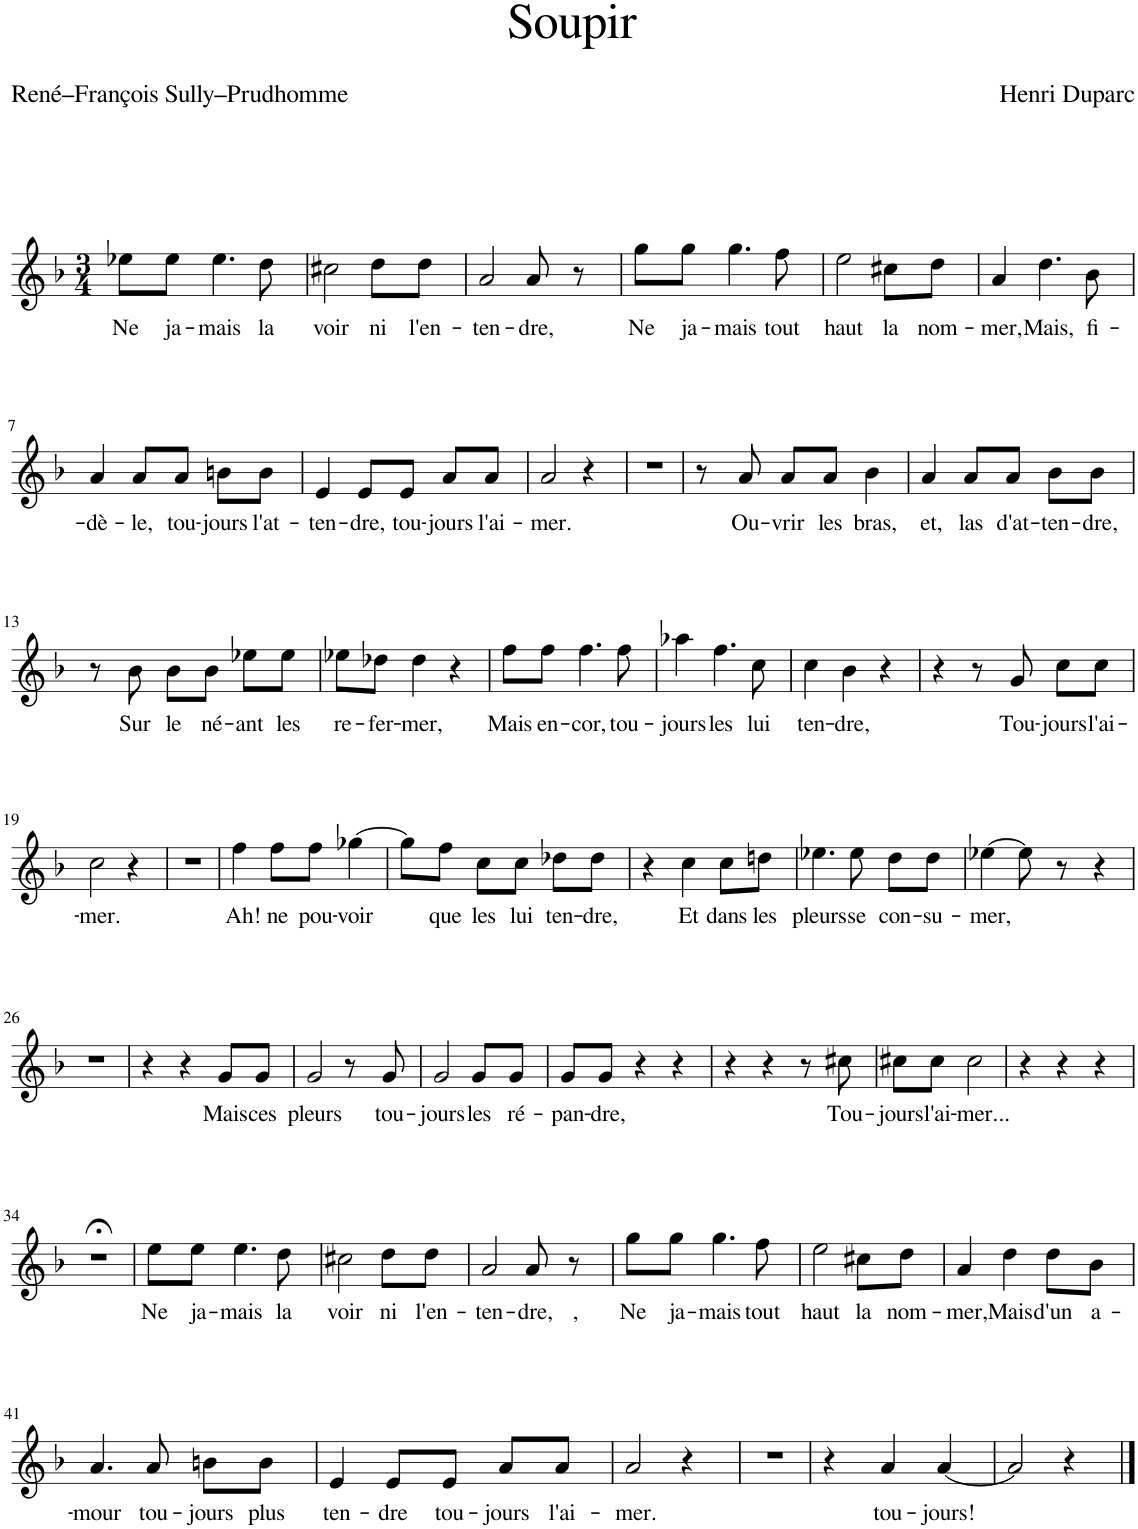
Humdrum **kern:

**kern	**text
*part1	*part1
*staff1	*staff1
*I"Piano	*
*I'Pno	*
*clefG2	*
*k[b-]	*
*M3/4	*
=1	=1
!	!LO:LY:b
8ee-X\L	Ne
!	!LO:LY:b
8ee-\J	ja-
!	!LO:LY:b
4.ee-\	-mais
!	!LO:LY:b
8dd\	la
=2	=2
!	!LO:LY:b
2cc#X\	voir
!	!LO:LY:b
8dd\L	ni
!	!LO:LY:b
8dd\J	l'en-
=3	=3
!	!LO:LY:b
2a/	-ten-
!	!LO:LY:b
8a/	-dre,
8r	.
=4	=4
!	!LO:LY:b
8gg\L	Ne
!	!LO:LY:b
8gg\J	ja-
!	!LO:LY:b
4.gg\	-mais
!	!LO:LY:b
8ff\	tout
=5	=5
!	!LO:LY:b
2ee\	haut
!	!LO:LY:b
8cc#X\L	la
!	!LO:LY:b
8dd\J	nom-
=6	=6
!	!LO:LY:b
4a/	-mer,
!	!LO:LY:b
4.dd\	Mais,
!	!LO:LY:b
8b-\	fi-
!!LO:LB:g=z
=7	=7
!	!LO:LY:b
4a/	-dè-
!	!LO:LY:b
8a/L	-le,
!	!LO:LY:b
8a/J	tou-
!	!LO:LY:b
8bn\L	-jours
!	!LO:LY:b
8b\J	l'at-
=8	=8
!	!LO:LY:b
4e/	-ten-
!	!LO:LY:b
8e/L	-dre,
!	!LO:LY:b
8e/J	tou-
!	!LO:LY:b
8a/L	-jours
!	!LO:LY:b
8a/J	l'ai-
=9	=9
!	!LO:LY:b
2a/	-mer.
4r	.
=10	=10
2.r	.
=11	=11
8r	.
!	!LO:LY:b
8a/	Ou-
!	!LO:LY:b
8a/L	-vrir
!	!LO:LY:b
8a/J	les
!	!LO:LY:b
4b-\	bras,
=12	=12
!	!LO:LY:b
4a/	et,
!	!LO:LY:b
8a/L	las
!	!LO:LY:b
8a/J	d'at-
!	!LO:LY:b
8b-\L	-ten-
!	!LO:LY:b
8b-\J	-dre,
!!LO:LB:g=z
=13	=13
8r	.
!	!LO:LY:b
8b-\	Sur
!	!LO:LY:b
8b-\L	le
!	!LO:LY:b
8b-\J	né-
!	!LO:LY:b
8ee-X\L	-ant
!	!LO:LY:b
8ee-\J	les
=14	=14
!	!LO:LY:b
8ee-X\L	re-
!	!LO:LY:b
8dd-X\J	-fer-
!	!LO:LY:b
4dd-\	-mer,
4r	.
=15	=15
!	!LO:LY:b
8ff\L	Mais
!	!LO:LY:b
8ff\J	en-
!	!LO:LY:b
4.ff\	-cor,
!	!LO:LY:b
8ff\	tou-
=16	=16
!	!LO:LY:b
4aa-X\	-jours
!	!LO:LY:b
4.ff\	les
!	!LO:LY:b
8cc\	lui
=17	=17
!	!LO:LY:b
4cc\	ten-
!	!LO:LY:b
4b-\	-dre,
4r	.
=18	=18
4r	.
8r	.
!	!LO:LY:b
8g/	Tou-
!	!LO:LY:b
8cc\L	-jours
!	!LO:LY:b
8cc\J	l'ai-
!!LO:LB:g=z
=19	=19
!	!LO:LY:b
2cc\	-mer.
4r	.
=20	=20
2.r	.
=21	=21
!	!LO:LY:b
4ff\	Ah!
!	!LO:LY:b
8ff\L	ne
!	!LO:LY:b
8ff\J	pou-
!	!LO:LY:b
[4gg-X\	-voir
=22	=22
8gg-\L]	.
!	!LO:LY:b
8ff\J	que
!	!LO:LY:b
8cc\L	les
!	!LO:LY:b
8cc\J	lui
!	!LO:LY:b
8dd-X\L	ten-
!	!LO:LY:b
8dd-\J	-dre,
=23	=23
4r	.
!	!LO:LY:b
4cc\	Et
!	!LO:LY:b
8cc\L	dans
!	!LO:LY:b
8ddn\J	les
=24	=24
!	!LO:LY:b
4.ee-X\	pleurs
!	!LO:LY:b
8ee-\	se
!	!LO:LY:b
8dd\L	con-
!	!LO:LY:b
8dd\J	-su-
=25	=25
!	!LO:LY:b
[4ee-X\	-mer,
8ee-\]	.
8r	.
4r	.
!!LO:LB:g=z
=26	=26
2.r	.
=27	=27
4r	.
4r	.
!	!LO:LY:b
8g/L	Mais
!	!LO:LY:b
8g/J	ces
=28	=28
!	!LO:LY:b
2g/	pleurs
8r	.
!	!LO:LY:b
8g/	tou-
=29	=29
!	!LO:LY:b
2g/	-jours
!	!LO:LY:b
8g/L	les
!	!LO:LY:b
8g/J	ré-
=30	=30
!	!LO:LY:b
8g/L	-pan-
!	!LO:LY:b
8g/J	-dre,
4r	.
4r	.
=31	=31
4r	.
4r	.
8r	.
!	!LO:LY:b
8cc#X\	Tou-
=32	=32
!	!LO:LY:b
8cc#X\L	-jours
!	!LO:LY:b
8cc#\J	l'ai-
!	!LO:LY:b
2cc#\	-mer...
=33	=33
4r	.
4r	.
4r	.
!!LO:LB:g=z
=34	=34
2.r;<	.
=35	=35
!	!LO:LY:b
8ee\L	Ne
!	!LO:LY:b
8ee\J	ja-
!	!LO:LY:b
4.ee\	-mais
!	!LO:LY:b
8dd\	la
=36	=36
!	!LO:LY:b
2cc#X\	voir
!	!LO:LY:b
8dd\L	ni
!	!LO:LY:b
8dd\J	l'en-
=37	=37
!	!LO:LY:b
2a/	-ten-
!	!LO:LY:b
8a/	-dre,
!	!LO:LY:b
8r	,
=38	=38
!	!LO:LY:b
8gg\L	Ne
!	!LO:LY:b
8gg\J	ja-
!	!LO:LY:b
4.gg\	-mais
!	!LO:LY:b
8ff\	tout
=39	=39
!	!LO:LY:b
2ee\	haut
!	!LO:LY:b
8cc#X\L	la
!	!LO:LY:b
8dd\J	nom-
=40	=40
!	!LO:LY:b
4a/	-mer,
!	!LO:LY:b
4dd\	Mais
!	!LO:LY:b
8dd\L	d'un
!	!LO:LY:b
8b-\J	a-
!!LO:LB:g=z
=41	=41
!	!LO:LY:b
4.a/	-mour
!	!LO:LY:b
8a/	tou-
!	!LO:LY:b
8bn\L	-jours
!	!LO:LY:b
8b\J	plus
=42	=42
!	!LO:LY:b
4e/	ten-
!	!LO:LY:b
8e/L	-dre
!	!LO:LY:b
8e/J	tou-
!	!LO:LY:b
8a/L	-jours
!	!LO:LY:b
8a/J	l'ai-
=43	=43
!	!LO:LY:b
2a/	-mer.
4r	.
=44	=44
2.r	.
=45	=45
4r	.
!	!LO:LY:b
4a/	tou-
!	!LO:LY:b
[4a/	-jours!
=46	=46
2a/]	.
4r	.
==	==
*-	*-
